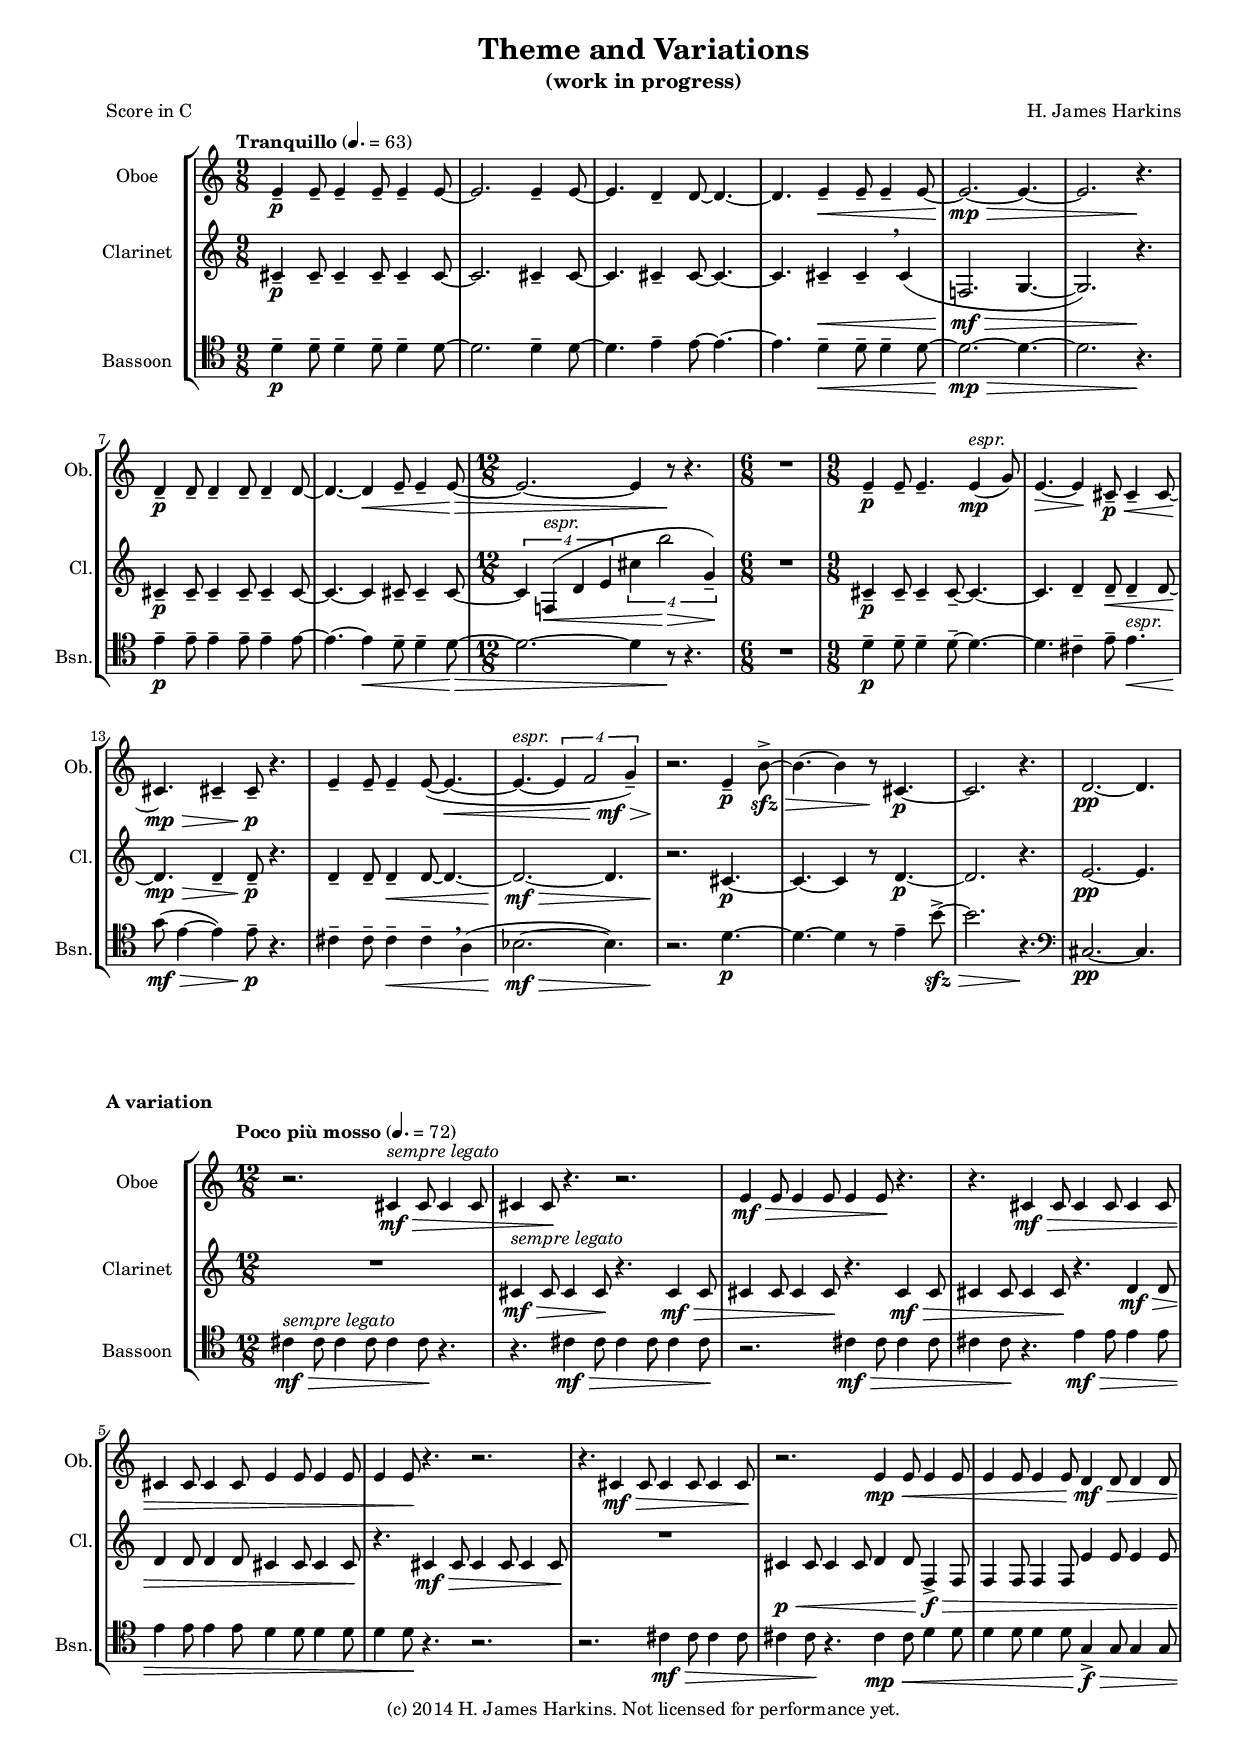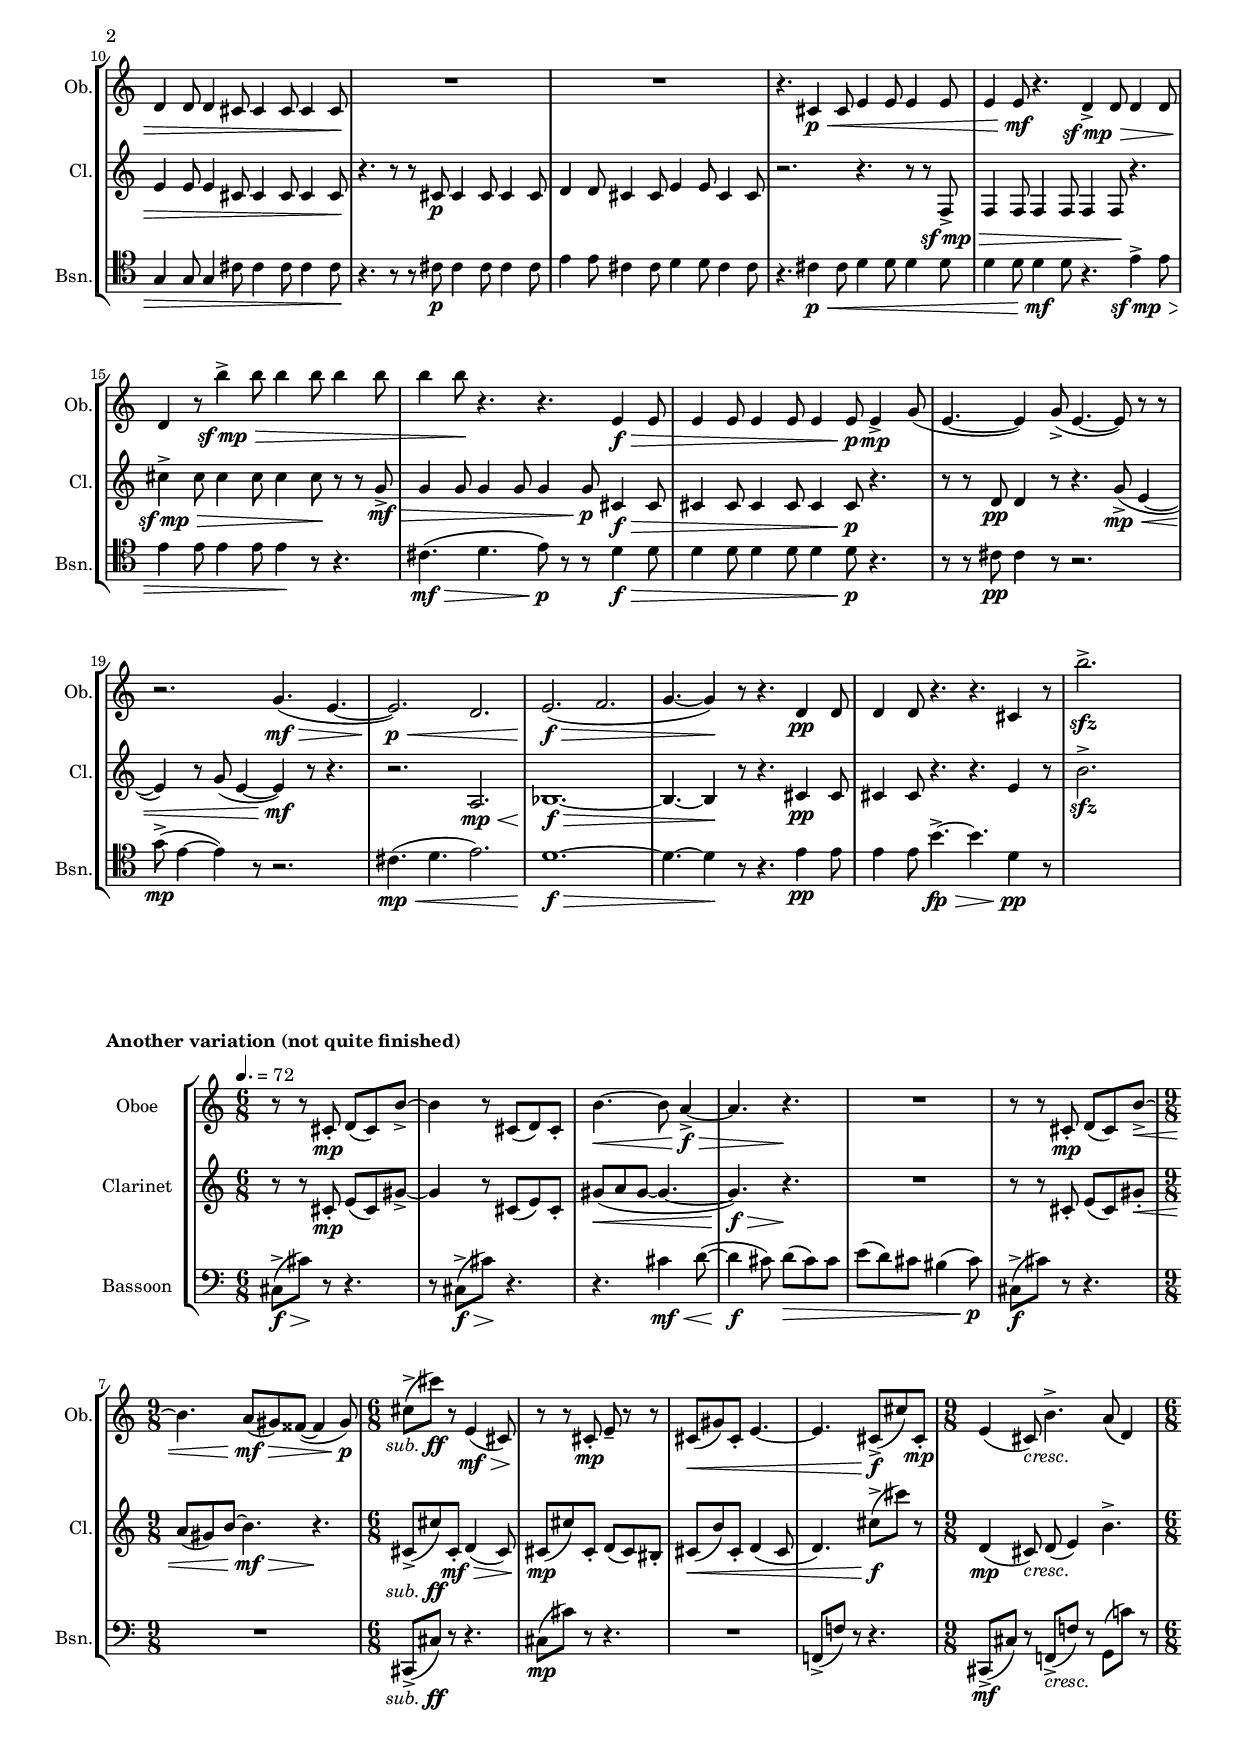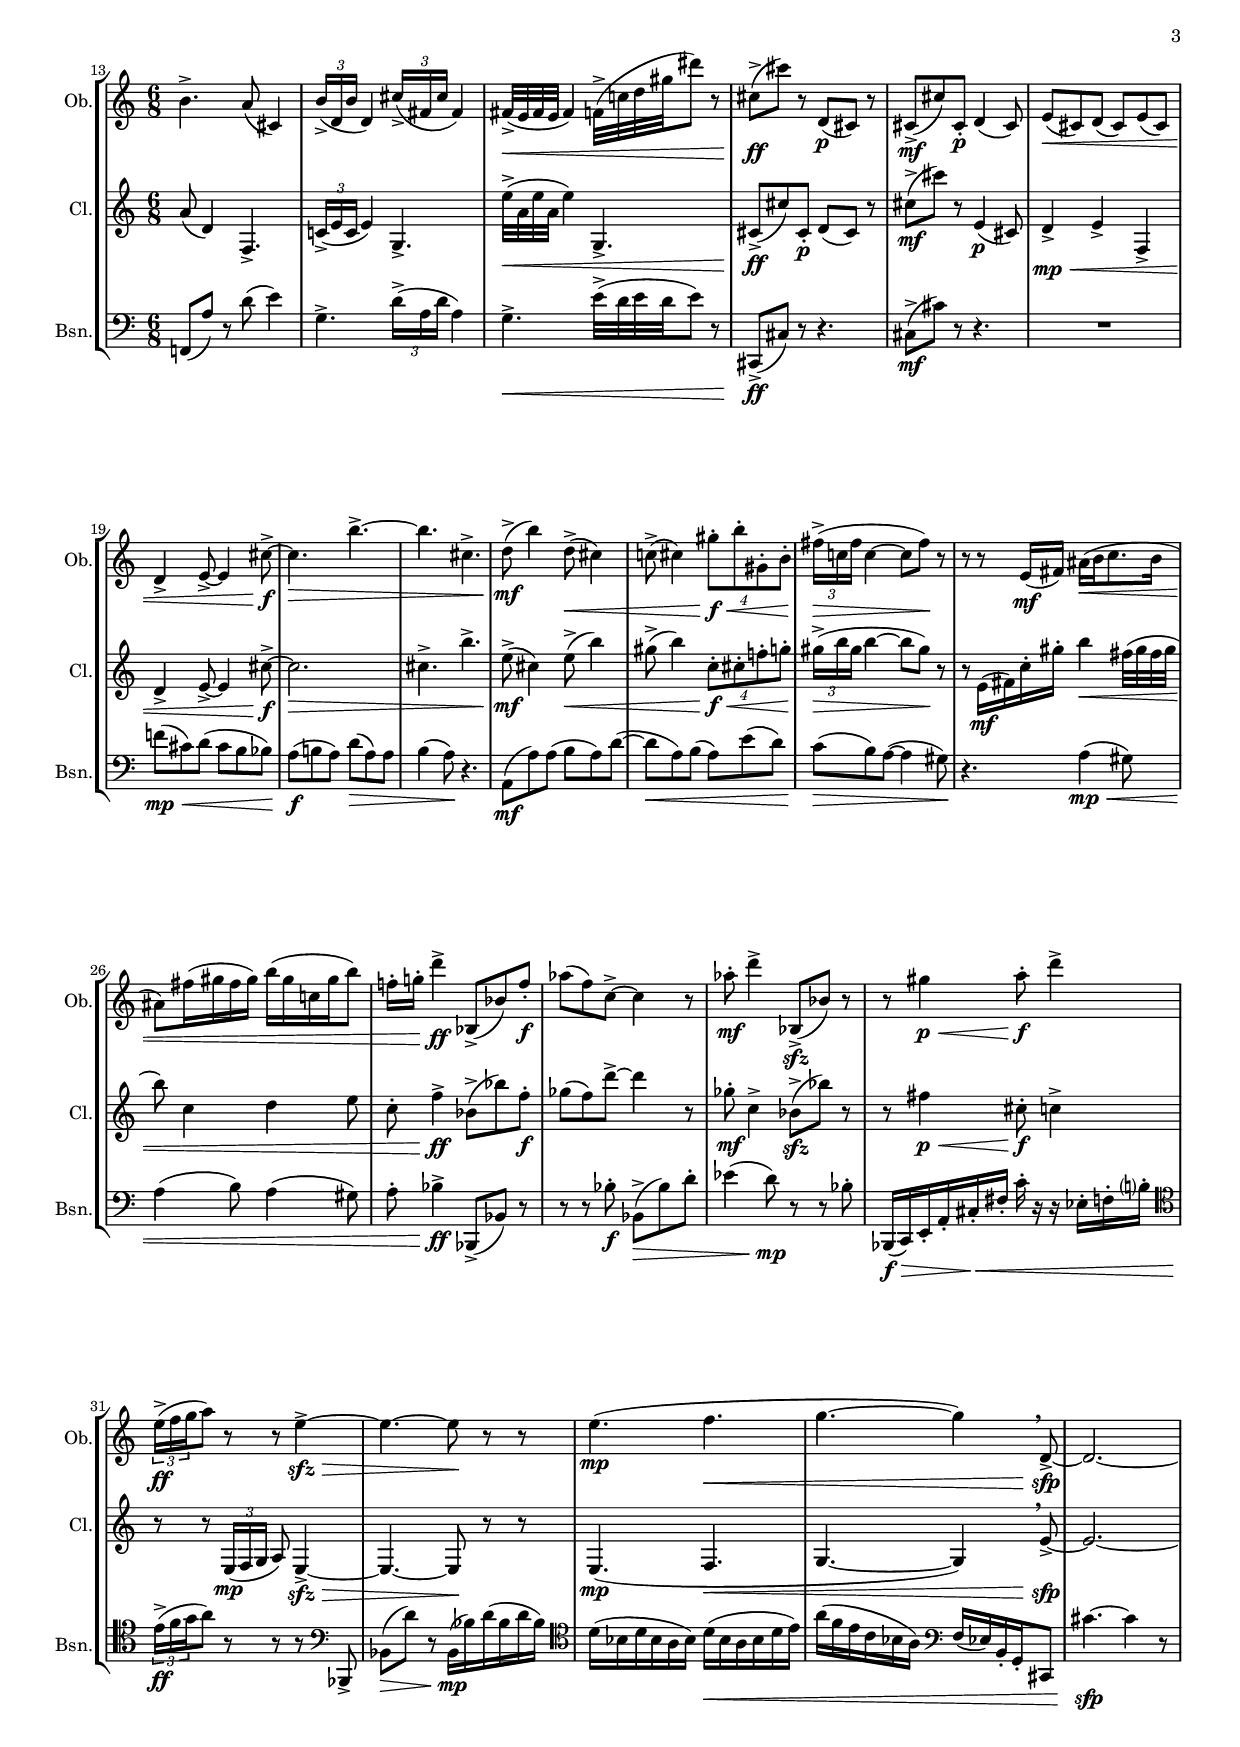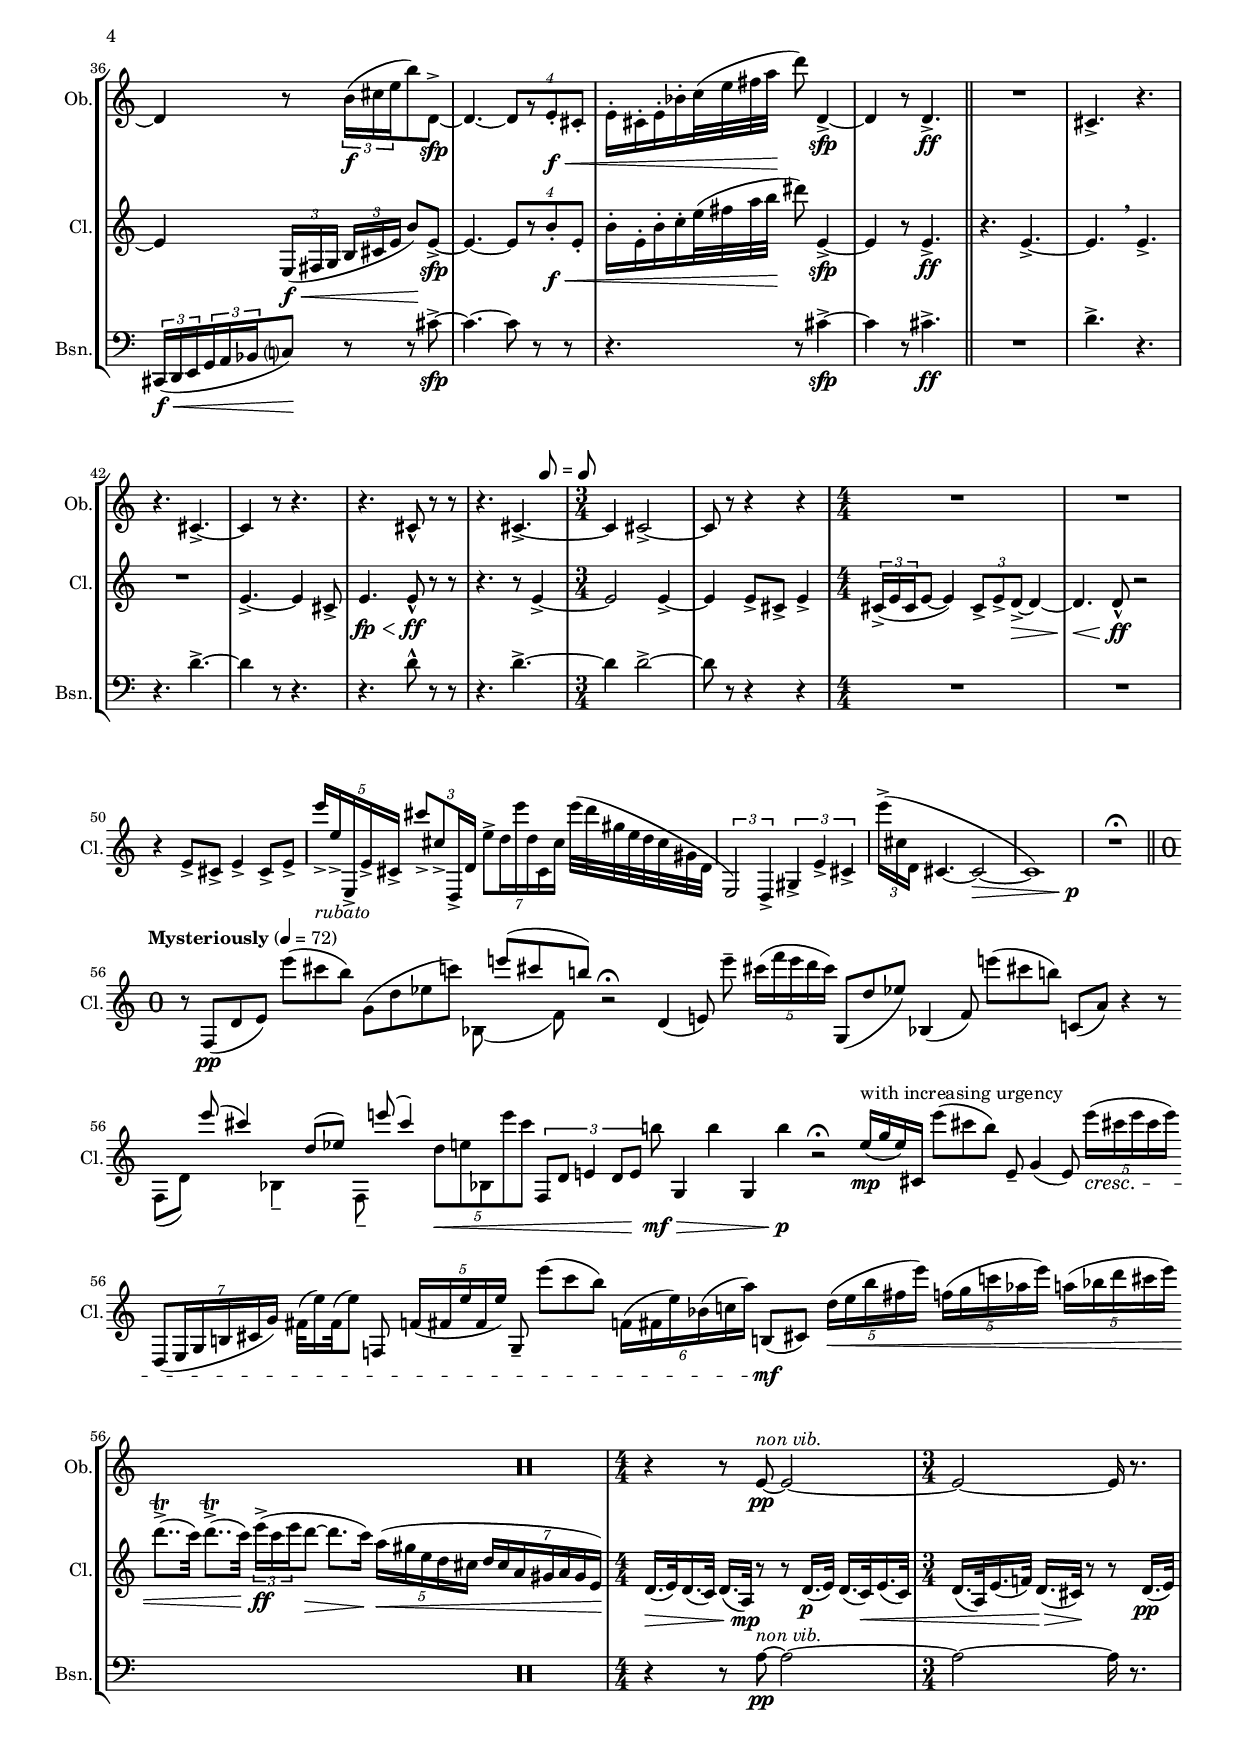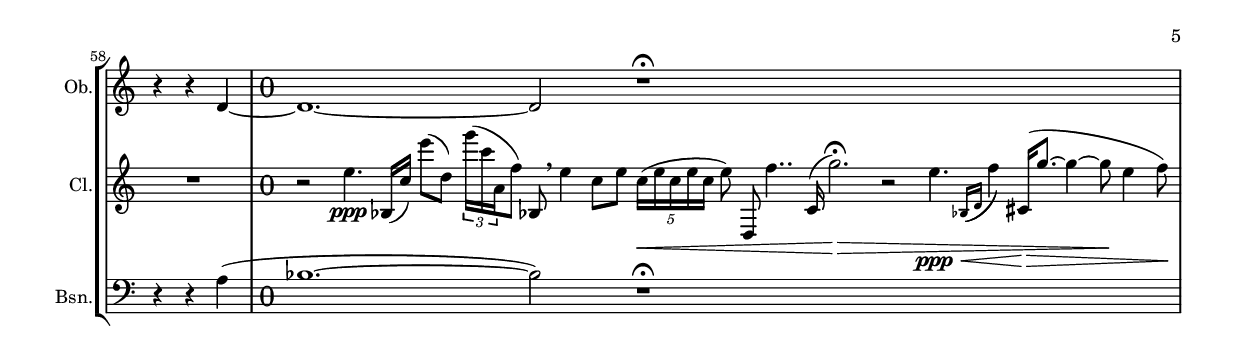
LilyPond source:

\version "2.18.2"
\include "english.ly"

#(set-global-staff-size 16)

\paper {
  left-margin = 1.8\cm
  line-width = 18.2\cm
  right-margin = 1\cm
}

\header {
  title = "Theme and Variations"
  subtitle = "(work in progress)"
  composer = "H. James Harkins"
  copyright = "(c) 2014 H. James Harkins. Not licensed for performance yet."
  poet = "Score in C"
}

global = {
  \tempo Tranquillo 4. = 63
  \time 9/8
  s1*8*9/8  % 8 bars of 9/8
  \time 12/8
  s1.
  \time 6/8
  s2.
  \time 9/8
  s1*9*9/8
}

\score {
  \new StaffGroup <<
    \new Staff \with {
      instrumentName = "Oboe"
      shortInstrumentName = "Ob."
    } <<
      \global
      \relative c' {
        e4--\p e8-- e4-- e8-- e4-- e8 ~
        e2. e4-- e8 ~
        e4. d4-- d8 ~ d4. ~
        d4. e4--\< e8-- e4-- e8 ~
        e2.\mp\> ~ e4. ~
        e2. r4.\!
        d4--\p d8-- d4-- d8-- d4-- d8 ~
        d4. ~ d4\< e8-- e4-- e8\> ~
        e2. ~ e4 r8\! r4.
        R2.
        e4--\p e8-- e4.-- e4\mp^\markup { \italic "espr." } ( g8 )
        e4.\> ~ e4\! cs8--\p\< cs4-- cs8 ~
        cs4.\mp\> cs4-- cs8--\p r4.
        <<
          \new Voice {
            e4-- e8-- e4-- e8 ~ ( e4. ~
            e4.^\markup { \italic "espr." } ~ \tuplet 4/3 { e4 f2 g4-- ) }
            r2.
          }
          \new Voice {
            s2. s4.\<
            s2. s4.\mf\>
            s2.\!
          }
        >>
        e4--\p b'8->\sfz\> ~
        b4. ~ b4 r8\! cs,4.\p ~
        cs2. r4.
        d2.\pp ~ d4.
      }
    >>
    \new Staff \with {
      instrumentName = "Clarinet"
      shortInstrumentName = "Cl."
    } <<
      \global
      \relative c' {
        cs4--\p cs8-- cs4-- cs8-- cs4-- cs8 ~
        cs2. cs4-- cs8 ~
        cs4. cs4-- cs8 ~ cs4. ~
        cs4. cs4--\< cs4-- \breathe cs4 (
        f,!2.\mf\> g4. ~
        g2. ) r4.\!
        cs4--\p cs8-- cs4-- cs8-- cs4-- cs8 ~
        cs4. ~ cs4 cs8-- cs4-- cs8 ~
        \tupletSpan 1*6/8
        \tuplet 4/3 { cs4 
                      \shape #'((0 . 0) (0 . 0) (0 . 1.2) (0 . -0.5)) Slur
                      f,!^\markup { \italic "espr." } 
                      ( \< d' e cs' b'2\> g,4--\! ) }
        R2.
        cs,4--\p cs8-- cs4-- cs8-- ~ cs4. ~
        cs4. d4-- d8--\< d4-- d8 ~
        d4.\mp\> d4-- d8--\p r4.
        d4-- d8-- d4--\< d8 ~ d4. ~
        d2.\mf\> ~ d4.
        r2.\! cs4.\p ~
        cs4. ~ cs4 r8 d4.\p ~
        d2. r4.
        e2.\pp ~ e4.
      }
    >>
    \new Staff \with {
      instrumentName = "Bassoon"
      shortInstrumentName = "Bsn."
    } <<
      \global
      \relative c' {
        \clef tenor
        d4--\p d8-- d4-- d8-- d4-- d8 ~
        d2. d4-- d8 ~
        d4. e4-- e8 ~ e4. ~
        e4. d4--\< d8-- d4-- d8 ~
        d2.\mp\> ~ d4. ~
        d2. r4.\!
        e4--\p e8-- e4-- e8-- e4-- e8 ~
        e4. ~ e4\< d8-- d4-- d8\> ~
        d2. ~ d4 r8\! r4.
        R2.
        d4--\p d8-- d4-- d8-- ~ d4. ~
        d4. cs4-- e8-- e4.\<^\markup { \italic "espr." }
        g8\mf\> ( e4 ~ e4 ) e8--\p r4.
        cs4-- cs8-- cs4--\< cs4-- \breathe a4 (
        bf2.\mf\> ~ bf4. )
        r2.\! d4.\p ~
        d4. ~ d4 r8 e4-- b'8->\sfz\> ~
        b2. r4.\!
        \clef bass
        cs,,2.\pp ~ cs4.
      }
    >>
  >>
  \layout {
    \context { \Staff \RemoveEmptyStaves }
  }
}


% \pageBreak

globalA = {
  \tempo "Poco più mosso" 4. = 72
  \time 12/8
  s1.*24
}

\markup {
  \column {
    \vspace #2
    \wordwrap { \bold { A variation } }
  }
}

sfmpMarkup = \markup { \dynamic sf \dynamic mp }
sfmp = #(make-dynamic-script sfmpMarkup)

\score {
  \new StaffGroup <<
    \new Staff \with {
      instrumentName = "Oboe"
      shortInstrumentName = "Ob."
    } <<
      \globalA
      \relative c' {
        r2. cs4\mf\>^\markup { \italic "sempre legato" } cs8 cs4 cs8
        cs4 cs8\! r4. r2.
        e4\mf\> e8 e4 e8 e4 e8\! r4.
        r4. cs4\mf\> cs8 cs4 cs8 cs4 cs8
        cs4 cs8 cs4 cs8 e4 e8 e4 e8
        e4 e8\! r4. r2.
        r4. cs4\mf\> cs8 cs4 cs8 cs4 cs8\!
        r2. e4\mp\< e8 e4 e8
        e4 e8 e4 e8 d4\mf\> d8 d4 d8
        d4 d8 d4 cs8 cs4 cs8 cs4 cs8\!
        R1.*2
        r4. cs4\p\< cs8 e4 e8 e4 e8
        e4 e8\mf r4. d4->\sfmp\> d8 d4 d8
        d4\! r8 b''4->\sfmp\> b8 b4 b8 b4 b8
        b4 b8\! r4. r4. e,,4\f\> e8
        e4 e8 e4 e8 e4 e8\p e4->\mp g8 (
        e4. ~ e4 ) g8-> ( e4. ~ e8 ) r8 r8
        r2. g4.\mf\> ( e4. ~
        e2.\p\< ) d2.
        e2.\f\> ( f2. 
        g4. ~ g4\! ) r8 r4. d4\pp d8
        d4 d8 r4. r4. cs4 r8
        b''2.->\sfz
      }
    >>
    \new Staff \with {
      instrumentName = "Clarinet"
      shortInstrumentName = "Cl."
    } <<
      \globalA
      \relative c' {
        R1.
        cs4\mf\>^\markup { \italic "sempre legato" } cs8 cs4 cs8\! r4. cs4\mf\> cs8
        cs4 cs8 cs4 cs8\! r4. cs4\mf\> cs8
        cs4 cs8 cs4 cs8\! r4. d4\mf\> d8
        d4 d8 d4 d8 cs4 cs8 cs4 cs8\!
        r4. cs4\mf\> cs8 cs4 cs8 cs4 cs8\!
        R1.
        cs4\p\< cs8 cs4 cs8 d4 d8 f,4->\f\> f8
        f4 f8 f4 f8 e'4 e8 e4 e8
        e4 e8 e4 cs8 cs4 cs8 cs4 cs8\!
        r4. r8 r8 cs8\p cs4 cs8 cs4 cs8
        d4 d8 cs4 cs8 e4 e8 cs4 cs8
        r2. r4. r8 r8 f,8->\sfmp\>
        f4 f8 f4 f8 f4 f8\! r4.
        cs''4->\sfmp\> cs8 cs4 cs8 cs4 cs8\! r8 r8 g8->\mf\>
        g4 g8 g4 g8 g4 g8\p cs,4\f\> cs8
        cs4 cs8 cs4 cs8 cs4 cs8\p r4.
        r8 r8 d8\pp d4 r8 r4. g8->\mp\< ( e4 ~
        e4 ) r8 g8 ( e4 ~ e4\mf ) r8 r4.
        r2. a,2.\mp\<
        bf1.\f\> ~
        bf4. ~ bf4\! r8 r4. cs4\pp cs8
        cs4 cs8 r4. r4. e4 r8
        b'2.->\sfz
      }
    >>
    \new Staff \with {
      instrumentName = "Bassoon"
      shortInstrumentName = "Bsn."
    } <<
      \globalA
      \relative c' {
        \clef tenor
        cs4\mf\>^\markup { \italic "sempre legato" } cs8 cs4 cs8 cs4 cs8\! r4.
        r4. cs4\mf\> cs8 cs4 cs8 cs4 cs8\!
        r2. cs4\mf\> cs8 cs4 cs8
        cs4 cs8\! r4. e4\mf\> e8 e4 e8
        e4 e8 e4 e8 d4 d8 d4 d8
        d4 d8\! r4. r2.
        r2. cs4\mf\> cs8 cs4 cs8
        cs4 cs8\! r4. cs4\mp\< cs8 d4 d8
        d4 d8 d4 d8 g,4->\f\> g8 g4 g8
        g4 g8 g4 cs8 cs4 cs8 cs4 cs8\!
        r4. r8 r8 cs8\p cs4 cs8 cs4 cs8
        e4 e8 cs4 cs8 d4 d8 cs4 cs8
        r4. cs4\p\< cs8 d4 d8 d4 d8
        d4 d8 d4\mf d8 r4. e4->\sfmp\> e8
        e4 e8 e4 e8 e4\! r8 r4.
        cs4.\mf\> ( d e8\p ) r8 r8 d4\f\> d8
        d4 d8 d4 d8 d4 d8\p r4.
        r8 r8 cs8\pp cs4 r8 r2.
        g'8->\mp ( e4 ~ e4 ) r8 r2.
        cs4.\mp\< ( d e2. )
        d1.\f\> ~
        d4. ~ d4\! r8 r4. e4\pp e8
        e4 e8 b'4.->\fp\> ~ b4. d,4\pp r8
      }
    >>
  >>
}


\markup {
  \column {
    \vspace #2
    \wordwrap { \bold { Another variation (not quite finished) } }
  }
}

cadenzaToMusic =
#(define-music-function (parser location cadenzaMusic music)
                                                  (ly:music? ly:music?)
"Adjust the length of `music and the measureLength, to fit the length of
`cadenzaMusic"
(let* ((clen (ly:music-length cadenzaMusic))
       (mlen (ly:music-length music))
       (factor (ly:moment-div clen mlen))
       (compressed (ly:music-compress music factor)))
  ;; (format #t "factor : ~a\n" factor)
  #{
    \set Timing.measureLength = $clen
    $compressed
    \unset Timing.measureLength
  #}))


clarCadenza = \relative c {
  \accidentalStyle Staff.modern
  \cadenzaOn
  r8 f\pp [ ( d' e ] ) e'' [ ( cs b ] ) \bar "" g, [ ( d' ef c' ] ) \bar ""
  <<
    \new Voice { \voiceOne s8 e [ ( cs s b ] ) }
    \new Voice \relative c' { \voiceTwo bf8 ( s4 f'8 ) }
  >> \oneVoice
  r2\fermata \bar ""
  d,,4 ( e!8 ) e''8--
  \tuplet 5/4 {
    \shape #'((0 . 0) (0 . 1) (0 . 0) (0 . 0)) Slur
    cs!16 [ ( f e d cs ] )
  } \bar ""
  g,,8 [ ( d'' ef ] ) \bar ""
  bf,4 ( f'8 ) e'' [ ( cs! b ] ) \bar "" c,, [ ( a' ] )
  r4 r8 \bar ""
  <<
    \new Voice \relative c''' {
      \voiceOne
      s4 e8 ( cs4 ) s4 d,8 [ ( ef ] ) s e' ( cs4 )
    }
    \new Voice \relative c {
      \voiceTwo
      f8 [ ( d' ] ) s4. \bar "" bf4-- s4 \bar "" f8-- s4.
    }
  >> \oneVoice
  \tuplet 5/4 { d8\< [ e bf,! e'' cs ] } \tuplet 3/2 { f,,,8 [ d' ] e!4 d8 [ e ] } \bar ""
  b''8\mf\> g,,4 b'' g,, b''\p r2\fermata \bar ""
  e,16\mp^\markup "with increasing urgency" [ ( g e ) cs, ] e''8 [ ( cs! b ] ) \bar ""
  e,,-- g4 ( e8 )
  \tuplet 5/4 { e''16\cresc [ ( cs! e cs e ] ) } \bar ""
  \tuplet 7/4 { d,,,8 [ ( e16 g b cs! g' ] ) }
  fs32 [ ( e'16 ) fs,32 ( e'8 ) ] \bar "" f,,8
  \tuplet 5/4 { f'16 [ ( fs e' fs, e' ] ) } \bar "" g,,8--
  e''' [ ( cs b ] ) \bar ""
  \tuplet 6/4 { f,16 [ ( fs e' ) bf ( c a' ] ) } \bar "" b,,8\mf [ ( cs ] )
  \tuplet 5/4 { d'16\< [ ( e b' fs e' ] ) } \bar ""
  \tuplet 5/4 { f,16 [ ( g c af e' ] ) } \bar ""
  \tuplet 5/4 { a,16 [ ( bf d cs e ] ) } \bar ""
  d8..->\trill [ ( cs32 ] ) d8..->\trill [ ( cs32 ] ) \bar ""
  \tuplet 3/2 { e16->\ff [ ( cs e } d8\> ~ ] d8. [ cs16 ] ) \bar ""
  \tuplet 5/4 { a16\< [ ( gs e d cs ] } \bar ""
  \tuplet 7/4 { d16 [ cs a gs a gs e\! ] ) }
  \cadenzaOff
}

nullMeter = {
  \once\override Staff.TimeSignature.stencil = #(lambda (grob)
          (grob-interpret-markup grob (markup #:fontsize 4 #:vcenter "0")))
}

clarCadenzaB = \relative c'' {
  \cadenzaOn
  r2 e4.\ppp bf,16 [ ( c' ] ) e'8 [ ( d, ] )
  \tuplet 3/2 { g'16 [ ( c, a, } f'8 ] ) \bar ""
  bf,,!8 \breathe
  e'4 c8 [ e ] 
}

clarCadenzaC = \relative c'' {
  \tuplet 5/4 { c16\< [ ( e c e c ] } e8 ) d,, f''4.. c,16 ( g''2.\>\fermata ) \bar ""
  r2\! e4.\ppp\< \appoggiatura { bf,!16 [ ( d ] } f'4 )
  cs,16\> [ ( g''8. ~ ] g4 ~ g8 e4 f8\! )
  \cadenzaOff
}

globalB = {
  \numericTimeSignature
  \tempo 4. = 72
  \time 6/8 s2.*6
  \time 9/8 s1*9/8
  \time 6/8 s2.*4
  \time 9/8 s1*9/8
  \time 6/8 s2.*27 \bar "||"
  s2.*6
  \mark \markup { \fontsize #-2 { \note #"8" #1 "=" \note #"8" #1 } }
  \time 3/4 s2.*2
  \time 4/4 s1*8 \bar "||"
  \nullMeter \time 2/2
  \tempo "Mysteriously" 4 = 72
  \cadenzaToMusic \clarCadenza s1 \bar "|"
  \time 4/4 s1
  \time 3/4 s2.*2
  \nullMeter \time 4/4
  \cadenzaToMusic { \clarCadenzaB \clarCadenzaC } s1 \bar "|"
}

subffMarkup = \markup { \center-align { \italic { "sub." } \dynamic ff } }
% subff = #(make-dynamic-script subffMarkup)

\score {
  \new StaffGroup <<
    \new Staff \with {
      instrumentName = "Oboe"
      shortInstrumentName = "Ob."
    } <<
      \globalB
      \relative c' {
        r8 r8 cs8-.\mp d ( cs ) b'-> ~
        b4 r8 cs, ( d ) cs-.
        b'4.\< ~ b8 a4->\f\> ~
        a4. r4.\!
        R2.
        r8 r8 cs,-.\mp d ( cs ) b'->\< ~
        b4. a8\mf\> ( gs ) fss ~ ( fss4 gs8\p )
        cs->_\subffMarkup ( cs' ) r8 e,,4\mf\> ( cs8\! )
        r8 r cs-.\mp e-- r8 r8
        cs\< ( gs' ) cs,-. e4. ~
        e4. cs8->\f ( cs' ) cs,-.\mp
        e4 ( cs8_\markup { \italic "cresc." } ) b'4.-> a8 ( d,4 )
        b'4.-> a8 ( cs,4 )
        \tuplet 3/2 { b'16-> ( d, b' } d,4 ) \tuplet 3/2 { cs'16-> ( fs, cs' } fs,4 )
        fs32->\< ( e fs e fs4 ) f!32-> ( c'! d gs ds'8 ) r8
        cs,8->\ff ( cs' ) r8 d,,8\p ( cs ) r8
        cs8->\mf ( cs' ) cs,-.\p d4 ( cs8 )
        e8\< ( cs ) d ( cs ) e ( cs )
        d4-> e8-> ~ e4 cs'8->\f ~
        cs4.\> b'4.-> ~
        b4. cs,4.->
        d8->\mf ( b'4 ) d,8->\< ( cs4 )
        c!8-> ( cs4 ) \tuplet 4/3 { gs'8-.\f\< b-. gs,-. b-. }
        \tuplet 3/2 { fs'16->\> ( c! fs } c4 ~ c8 fs\! ) r8
        r8 r8 e,16\mf ( fs ) as\< ( b c8. b16
        as8 ) fs'16 ( gs fs gs ) b ( gs c,! gs' b8 )
        f!16-. g!-. d'4->\ff bf,,8-> ( bf' ) f'-.\f
        af ( f ) c-> ~ c4 r8
        af'8-.\mf d4-> bf,,8->\sfz ( bf' ) r8
        r8 gs'4\p\< a8-.\f d4->
        \tuplet 3/2 { e,16->\ff ( [ f g } a8 ) ] r8 r8 e4->\sfz\> ~
        e4. ~ e8\! r8 r8
        e4.\mp ( f\<
        g4. ~ g4 ) \breathe d,8->\sfp ~
        d2. ~
        d4 r8 \tuplet 3/2 { b'16\f ( cs e } b'8 ) d,,8->\sfp ~
        d4. ~ \tuplet 4/3 { d8 [ r8 e-.\f\< cs-. ] }
        e16-. cs-. e-. bf'-. c32 ( e fs a\! d8 ) d,,4->\sfp ~
        d4 r8 d4.->\ff
        R2.
        cs4.-> r4.
        r4. cs4.-> ~
        cs4 r8 r4.
        r4. cs8-^ r8 r8
        r4. cs4.-> ~
        cs4 cs2-> ~
        cs8 r8 r4 r4
        R1*7 R1\fermataMarkup
        \cadenzaOn \cadenzaToMusic \clarCadenza R1 \cadenzaOff
        r4 r8 e8\pp^\markup { \italic "non vib." } ~ e2 ~
        e2 ~ e16 r8.
        r4 r4 d4 ~
        \cadenzaOn
        d1. ~ d2 s8
        \cadenzaToMusic \clarCadenzaC r1\fermata
        \cadenzaOff
      }
    >>
    \new Staff \with {
      instrumentName = "Clarinet"
      shortInstrumentName = "Cl."
    } <<
      \globalB
      \relative c' {
        r8 r8 cs-.\mp e ( cs ) gs'-> ~
        gs4 r8 cs, ( e ) cs-.
        gs'\< ( a gs ~ gs4. ~
        gs4.\f\> ) r4.\!
        R2.
        r8 r8 cs,-. e ( cs ) gs'8-.\<
        a ( gs ) b ~ b4.\mf\> r4.\!
        cs,8->_\subffMarkup ( cs' ) cs,-.\mf\> d4 ( cs8 )
        cs\mp ( cs' ) cs,-. d ( cs ) bs-.
        cs\< ( b' ) cs,-. d4 ( cs8
        d4. ) cs'8->\f ( cs' ) r8
        d,,4\mp ( cs8_\markup { \italic "cresc." } ) d8 ( e4 ) b'4.->
        a8 ( d,4 ) f,4.->
        \tuplet 3/2 { c'!16-> ( e c } e4 ) g,4.->
        e''32->\< ( a, e' a, e'4 ) g,,4.->
        cs8->\ff ( cs' ) cs,-.\p d ( cs ) r8
        cs'8->\mf ( cs' ) r8 e,,4\p ( cs8 )
        d4->\mp\< e-> f,->
        d'-> e8-> ~ e4 cs'8->\f ~
        cs2.\>
        cs4.-> b'->
        e,8->\mf ( cs4 ) e8->\< ( b'4 )
        gs8-> ( b4 ) \tuplet 4/3 { c,8-.\f\< cs-. f!-. g!-. }
        \tuplet 3/2 { gs16->\> ( b gs } b4 ~ b8 gs8\! ) r8
        r8 e,16\mf ( fs ) c'-. gs'-. b4\< fs32 ( gs fs gs
        b8 ) c,4 d e8
        c8-. f4->\ff bf,8-> ( bf' ) f-.\f
        gf ( f ) d'-> ~ d4 r8
        gf,-.\mf c,4-> bf8->\sfz ( bf' ) r8
        r8 fs4\p\< cs8-.\f c4->
        r8 r8 \tuplet 3/2 { e,,16\mp ( [ f g ] } a8 ) e4->\sfz\> ~
        e4. ~ e8\! r8 r8
        e4.\mp ( f\<
        g ~ g4 ) \breathe e'8->\sfp ~
        e2. ~
        e4 \tupletSpan 8 \tuplet 3/2 { e,16\f\< ( [ fs g ] b [ cs e ] } b'8\! ) e,8->\sfp ~
        \tupletSpan \default
        e4. ~ \tuplet 4/3 { e8 [ r8 b'-.\f\< e,-. ] }
        b'16-. e,-. b'-. c-. e32 ( fs a b\! ds8 ) e,,4->\sfp ~
        e4 r8 e4.->\ff
        r4. e4.-> ~
        e4. \breathe e4.->
        R2.
        e4.-> ~ e4 cs8->
        \once \override Hairpin #'minimum-length = #6
        e4.\fp\< e8-^\ff r8 r8
        r4. r8 e4-> ~
        e2 e4-> ~
        e4 e8-> cs-> e4->
        \tuplet 3/2 { cs16-> ( e cs } e8 ~ e4 ) \tuplet 3/2 { cs8-> e-> d->\> ~ } d4 ~
        d4.\< d8-^\ff r2
        r4 e8-> cs-> e4-> cs8-> e->
        \tuplet 5/4 { e''16->_\markup { \italic "rubato" } e,-> e,,-> e'-> cs-> }
        \tuplet 3/2 { cs''8-> cs,-> d,,16-> d' }
        \tuplet 7/4 { e'8-> d16 e' d, cs, cs' }
        e'32 ( d gs, e d cs gs d
        \tupletSpan 2 \tuplet 3/2 { e,2 ) d4-> gs-> e'-> cs-> }
        \tupletSpan \default
        <<
          \new Voice \relative c''' {
            \tuplet 3/2 { e16-> ( cs, d, } cs4. ~ cs2 ~
            cs1 )
          }
          \new Voice {
            s2 s2\> s2.. s8\p
          }
        >>
        R1\fermataMarkup
        % CADENZA
        \clarCadenza
        d16.\> ( e32 ) d16. ( cs32 ) d16. ( a32\mp ) r8
        r8 d16.\p ( e32 ) d16. ( cs32\< ) e16. ( cs32 )
        d16. ( a32 ) e'16. ( f32 ) d16.\> ( cs32\! ) r8 r8 d16.\pp ( e32 )
        R2.
        \clarCadenzaB \clarCadenzaC
      }
    >>
    \new Staff \with {
      instrumentName = "Bassoon"
      shortInstrumentName = "Bsn."
    } <<
      \globalB
      \relative c {
        \clef bass
        cs8->\f\> ( cs'\! ) r8 r4.
        r8 cs,->\f\> ( cs'\! ) r4.
        r4. cs4\mf\< d8 ~ (
        d4\f cs8 ) d\> ( cs ) cs
        e ( d ) cs bs4 ( cs8\p )
        cs,8->\f ( cs' ) r8 r4.
        R1*9/8
        cs,,8->_\subffMarkup ( cs' ) r8 r4.
        cs8\mp ( cs' ) r8 r4.
        R2.
        f,,!8-> ( f'! ) r8 r4.
        cs,8->\mf ( cs' ) r8 f,!8->_\markup { \italic "cresc." } ( f'! ) r8 g,8 ( c'! ) r8
        f,,!8 ( a' ) r8 d ( e4 )
        g,4.-> \tuplet 3/2 { d'16-> ( a d } a4 )
        g4.->\< e'32-> ( d e d e8 ) r8
        cs,,8->\ff ( cs' ) r8 r4.
        cs8->\mf ( cs' ) r8 r4.
        R2.
        f!8\mp\< ( cs ) d ( cs b bf )
        a\f ( b! a ) d\> ( a ) a
        b4 ( a8\! ) r4.
        a,8\mf ( a' ) a ( b a ) d ~ (
        d\< a ) b ( a ) e' ( d )
        c\> ( b ) a ~ ( a4 gs8\! )
        r4. a4\mp\< ( gs8 )
        a4 ( b8 ) a4 ( gs8 )
        a-. bf4->\ff bf,,8-> ( bf' ) r8
        r8 r8 bf'-.\f bf,->\> ( bf' ) d-.
        ef4 ( d8\mp ) r8 r8 bf-.
        bf,,16\f\> ( c ) e-. a-. cs-.\< fs-. c'-. r r ef,-. f-. b?-.
        \clef tenor \tuplet 3/2 { e16->\ff ( [ f g } a8 ) ] r8 r8 r8 \clef bass bf,,,8->
        bf'\> ( d' ) r8 bf,16\mp ( bf' ) d ( bf d bf )
        \clef tenor d ( bf d bf a bf ) d\< ( bf a bf d e )
        a ( f e c bf a ) \clef bass f ( ef ) b-. g-. cs,8
        cs''4.\sfp ~ cs4 r8
        \tupletSpan 8
        \tuplet 3/2 { cs,,16\f\< ( d e g a bf } c?8\! ) r8 r8 cs'8->\sfp ~
        cs4. ~ cs8 r8 r8
        r4. r8 cs4->\sfp ~
        cs4 r8 cs4.->\ff
        R2.
        d4.-> r4.
        r4. d4.-> ~
        d4 r8 r4.
        r4. d8-^ r8 r8
        r4. d4.-> ~
        d4 d2-> ~
        d8 r8 r4 r4
        R1*7 R1\fermataMarkup
        \cadenzaOn \cadenzaToMusic \clarCadenza R1 \cadenzaOff
        r4 r8 a8\pp^\markup { \italic "non vib." } ~ a2 ~
        a2 ~ a16 r8.
        r4 r4 a4 (
        \cadenzaOn
        bf1. ~ bf2 ) s8
        \cadenzaToMusic \clarCadenzaC r1\fermata
        \cadenzaOff
      }
    >>
  >>
  \layout { \context { \Staff \RemoveEmptyStaves } }
%  \midi {}
}
